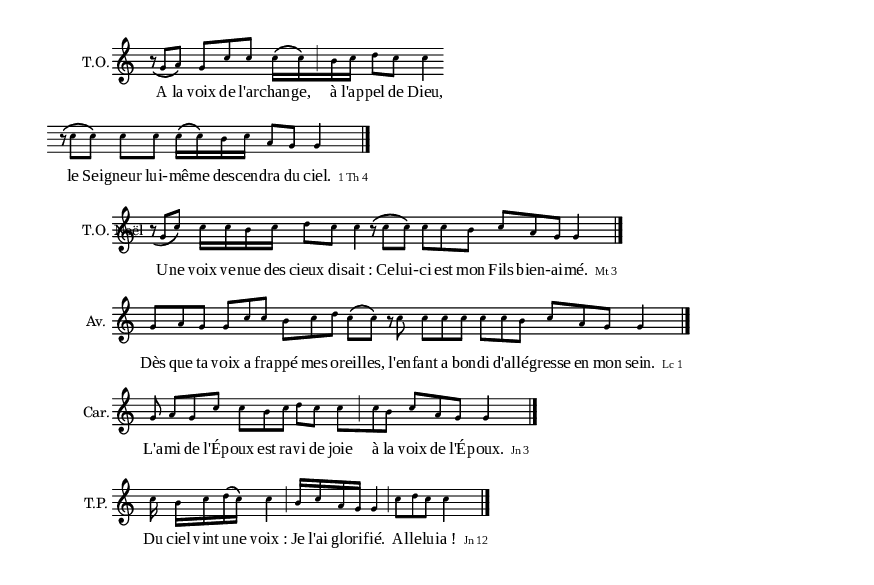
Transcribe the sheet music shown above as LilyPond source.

\version "2.10.0"
\include "definitions.ly"

%\markup { Psaume 28}
\relative a' { 
	\new Staff {
		\cadenzaOn
		\set Staff.instrumentName = \markup{ \center-align {T.O.} }
		\times 2/3 { r8_\( g[ a]\) }
		\times 2/3 { g[ c c] }
		c16[\( c\)\cesure \pespace b c] d8[ c] c4 
		\indentLine \times 2/3 { r8\( c[ c]\) }
		c[ c] c16[\( c\) b c] a8[ g] g4
		\endBar
	}

	\addlyrics {
		A la voix de l'ar -- chan -- ge, à l'ap -- pel de Dieu, le Sei -- gneur lui- -- mê -- me des -- cen -- dra du ciel.
 		\markup { \citation #"1 Th 4" } }
	
	
}

\relative a' { 
	\new Staff {
		\cadenzaOn
		\set Staff.instrumentName = \markup{ \center-align {T.O. Noël} }
		
		\times 2/3 { r8_\( g[ c\)] }
		c16[ c b c] d8[ c] c4
		\times 2/3 { r8\( c[ c\)] }
		\times 2/3 { c[ c b] }
		\times 2/3 { c[ a g] }
		g4
		
		
		
		\endBar
	}

	\addlyrics {
		U -- ne voix ve -- nue des cieux di -- "sait :" Ce -- lui- -- ci est mon Fils bien- -- ai -- mé.
 		\markup { \citation #"Mt 3" } }
	
	
}
\relative a' { 
	\new Staff {
		\cadenzaOn
		\set Staff.instrumentName = \markup{ \center-align {Av.} }
		
		\times 2/3 {g8[ a g]} 
		\times 2/3 { g[ c c] }
		\times 2/3 { b[ c d] }
		c[\( c\)] \ifIndent
		r8 c 
		\times 2/3 { c[ c c] }
		\times 2/3 { c[ c b] } 
		\times 2/3 { c[ a g] }
		g4 
		
		
		
		\endBar
	}

	\addlyrics {
		Dès que ta voix a fra -- ppé mes o -- reil -- les, l'en -- fant a bon -- di d'al -- lé -- gresse en mon sein.
 		\markup { \citation #"Lc 1" } }
	
	
}



\relative a' { 
	\new Staff {
		\cadenzaOn
		\set Staff.instrumentName = \markup{ \center-align { Car. } }
		g8 \times 2/3 { a[ g c] } \times 2/3 { c[ b c] }
		d[ c]
		\times 2/3 { c[ \pespace \cesure \pespace c b] } \times 2/3 { c[ a g] } g4
		\endBar
	}

	\addlyrics {
		L'a -- mi de l'Ép -- oux est ra -- vi de joie à la voix de l'É -- poux.
 		\markup { \citation # "Jn 3" } }
	
	
}


\relative a' { 
	\new Staff {
		\cadenzaOn
		\set Staff.instrumentName = \markup{ \center-align {T.P.} }
		
		c16 b[ c d\( c\)] c4 \cesure 
		b16[ c a g] g4
		\cesure \times 2/3 {c8[ d c]} c4		
		
		\endBar
	}

	\addlyrics {
		Du ciel vint u -- ne "voix :" Je l'ai glo -- ri -- fié. " Al" -- le -- lu -- "ia !"
 		\markup { \citation # "Jn 12" } }
	
	
}
